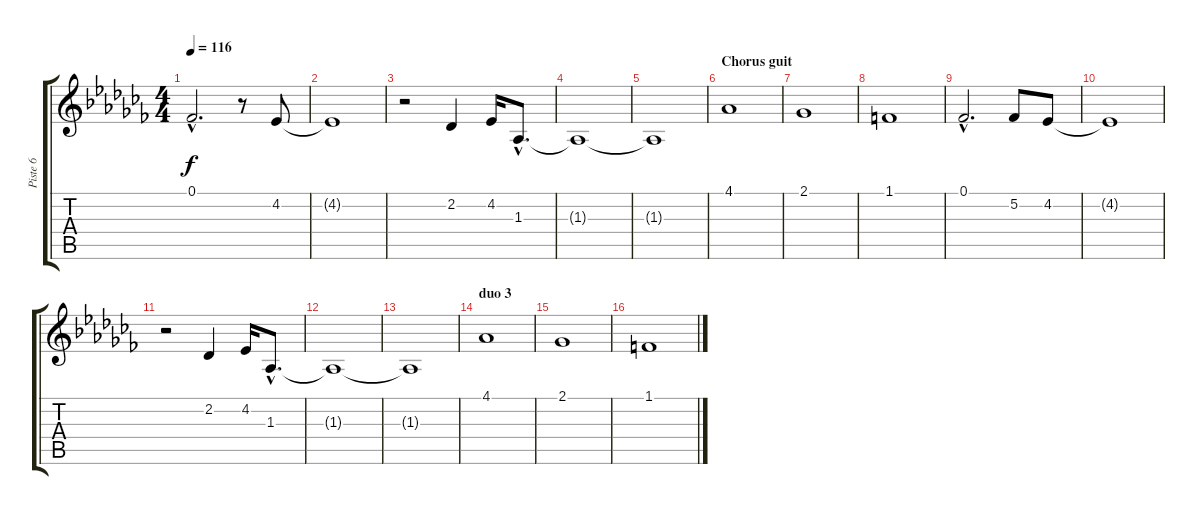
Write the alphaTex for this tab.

\track ("Piste 6" "Piste 6") {instrument stringensemble2}
\staff {score tabs}
\tuning (E4 B3 G3 D3 A2 E2) {hide}
\ts (4 4)
\tempo 116
\clef g2
\ks abminor
0.1{hac}.2{d dy f} r.8 4.2.8 |
4.2{t}.1 |
r.2 2.2.4 4.2.16 1.3{hac}.8{d} |
1.3{t}.1 |
1.3{t}.1 |
\section ("" "Chorus guit")
4.1.1 |
2.1.1 |
1.1.1 |
0.1{hac}.2{d} 5.2.8 4.2.8 |
4.2{t}.1 |
r.2 2.2.4 4.2.16 1.3{hac}.8{d} |
1.3{t}.1 |
1.3{t}.1 |
\section ("" "duo 3")
4.1.1 |
2.1.1 |
1.1.1
